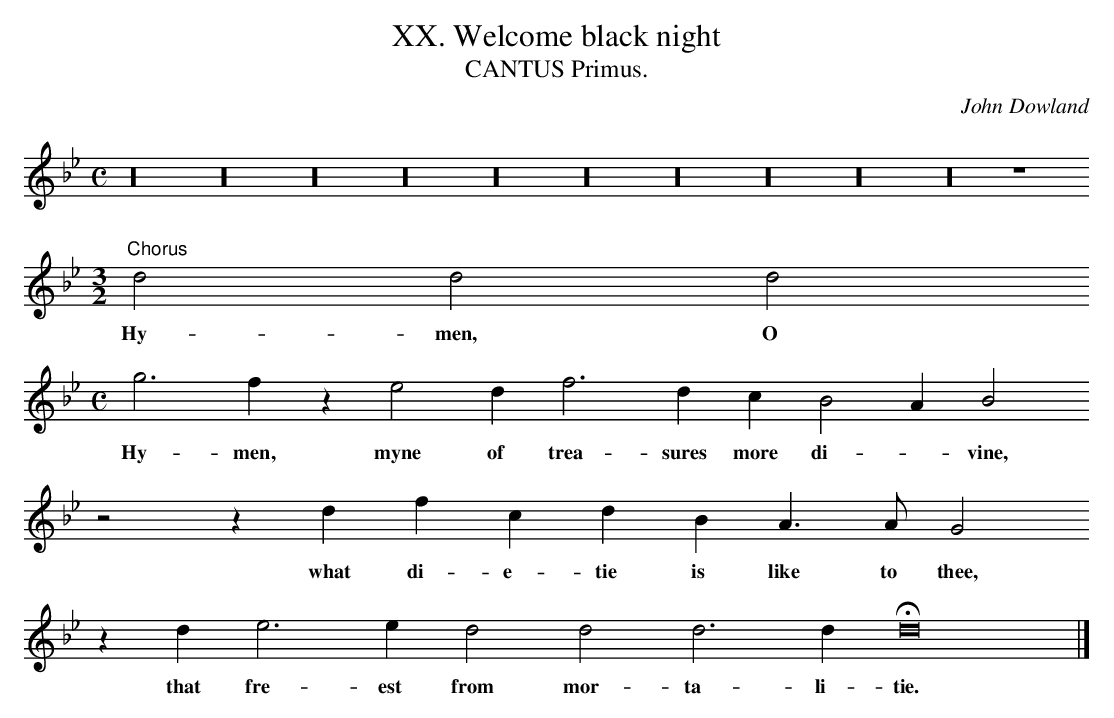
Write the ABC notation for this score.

X:1
T:XX. Welcome black night
T:CANTUS Primus.
C: John Dowland
L:1/4
M:C
K:G min
z16 z16 z16 z16 z16 z16 z16 z16 z16 z16 z4
M:3/2
L:1/4
"Chorus"d2 d2 d2
w: Hy- men, O
M:C
L:1/4
g3 f z e2 d f3 d c B2 A B2
w: Hy- men, myne of trea- sures more di- * vine,
z2 z d f c d B A > A G2
w: what di- e- tie is like to thee,
z d e3 e d2 d2 d3 d Hd8 |]
w:that fre- est from mor- ta- li- tie.
